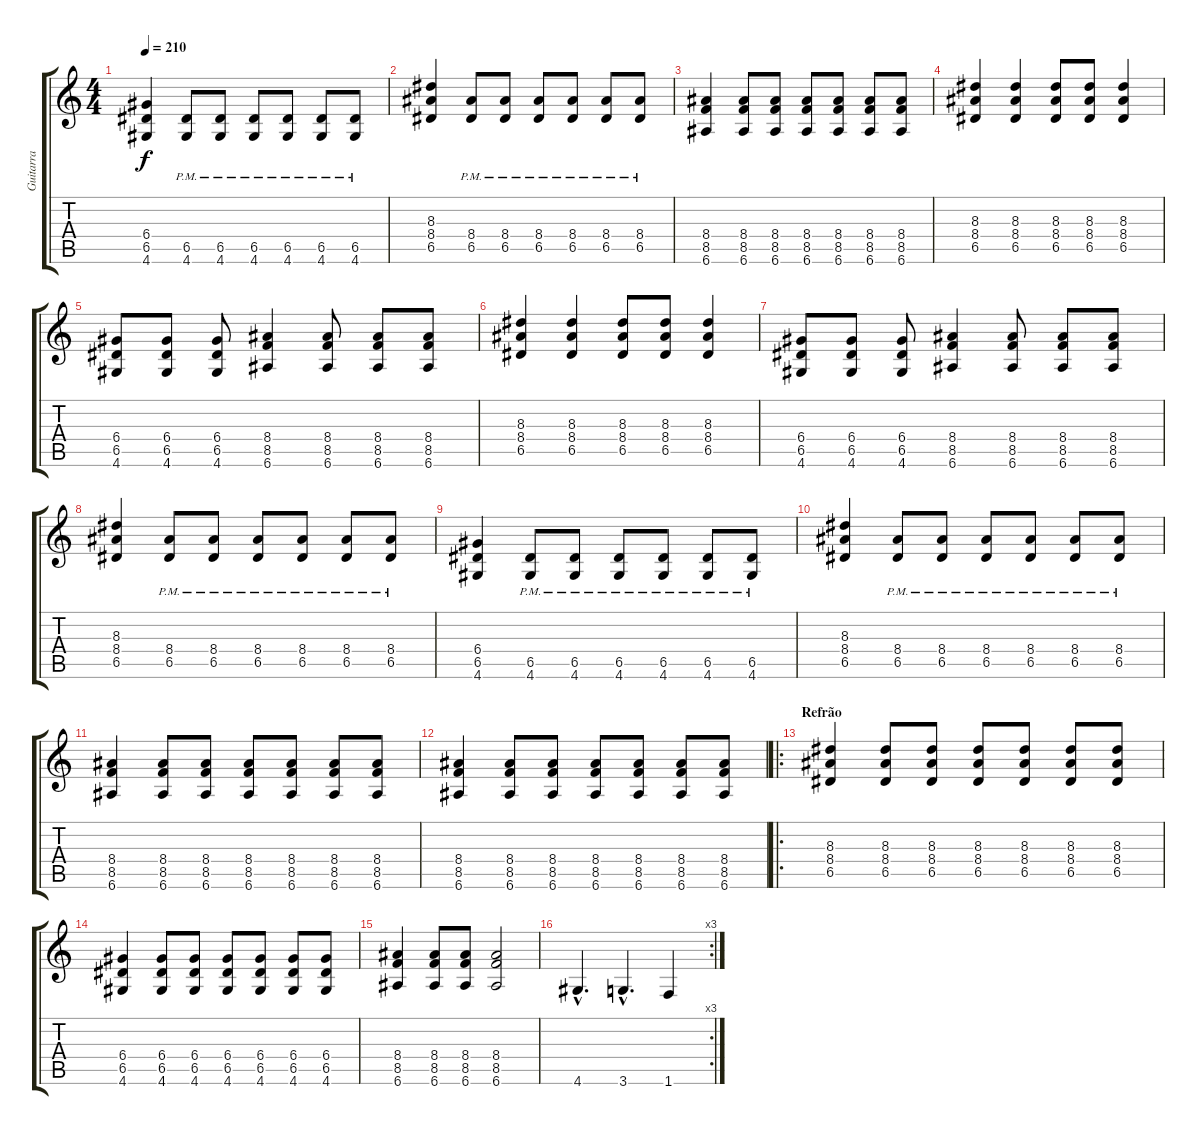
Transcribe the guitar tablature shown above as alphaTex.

\track ("Guitarra" "Guitarra") {instrument distortionguitar}
\staff {score tabs}
\tuning (E4 B3 G3 D3 A2 E2) {hide}
\ts (4 4)
\tempo 210
\clef g2
\ks c
(6.4 6.5 4.6).4{dy f} (6.5{pm} 4.6{pm}).8 (6.5{pm} 4.6{pm}).8 (6.5{pm} 4.6{pm}).8 (6.5{pm} 4.6{pm}).8 (6.5{pm} 4.6{pm}).8 (6.5{pm} 4.6{pm}).8 |
(8.3 8.4 6.5).4 (8.4{pm} 6.5{pm}).8 (8.4{pm} 6.5{pm}).8 (8.4{pm} 6.5{pm}).8 (8.4{pm} 6.5{pm}).8 (8.4{pm} 6.5{pm}).8 (8.4{pm} 6.5{pm}).8 |
(8.4 8.5 6.6).4 (8.4 8.5 6.6).8 (8.4 8.5 6.6).8 (8.4 8.5 6.6).8 (8.4 8.5 6.6).8 (8.4 8.5 6.6).8 (8.4 8.5 6.6).8 |
(8.3 8.4 6.5).4 (8.3 8.4 6.5).4 (8.3 8.4 6.5).8 (8.3 8.4 6.5).8 (8.3 8.4 6.5).4 |
(6.4 6.5 4.6).8 (6.4 6.5 4.6).8 (6.4 6.5 4.6).8 (8.4 8.5 6.6).4 (8.4 8.5 6.6).8 (8.4 8.5 6.6).8 (8.4 8.5 6.6).8 |
(8.3 8.4 6.5).4 (8.3 8.4 6.5).4 (8.3 8.4 6.5).8 (8.3 8.4 6.5).8 (8.3 8.4 6.5).4 |
(6.4 6.5 4.6).8 (6.4 6.5 4.6).8 (6.4 6.5 4.6).8 (8.4 8.5 6.6).4 (8.4 8.5 6.6).8 (8.4 8.5 6.6).8 (8.4 8.5 6.6).8 |
(8.3 8.4 6.5).4 (8.4{pm} 6.5{pm}).8 (8.4{pm} 6.5{pm}).8 (8.4{pm} 6.5{pm}).8 (8.4{pm} 6.5{pm}).8 (8.4{pm} 6.5{pm}).8 (8.4{pm} 6.5{pm}).8 |
(6.4 6.5 4.6).4 (6.5{pm} 4.6{pm}).8 (6.5{pm} 4.6{pm}).8 (6.5{pm} 4.6{pm}).8 (6.5{pm} 4.6{pm}).8 (6.5{pm} 4.6{pm}).8 (6.5{pm} 4.6{pm}).8 |
(8.3 8.4 6.5).4 (8.4{pm} 6.5{pm}).8 (8.4{pm} 6.5{pm}).8 (8.4{pm} 6.5{pm}).8 (8.4{pm} 6.5{pm}).8 (8.4{pm} 6.5{pm}).8 (8.4{pm} 6.5{pm}).8 |
(8.4 8.5 6.6).4 (8.4 8.5 6.6).8 (8.4 8.5 6.6).8 (8.4 8.5 6.6).8 (8.4 8.5 6.6).8 (8.4 8.5 6.6).8 (8.4 8.5 6.6).8 |
(8.4 8.5 6.6).4 (8.4 8.5 6.6).8 (8.4 8.5 6.6).8 (8.4 8.5 6.6).8 (8.4 8.5 6.6).8 (8.4 8.5 6.6).8 (8.4 8.5 6.6).8 |
\ro
\section ("" "Refrão")
(8.3 8.4 6.5).4 (8.3 8.4 6.5).8 (8.3 8.4 6.5).8 (8.3 8.4 6.5).8 (8.3 8.4 6.5).8 (8.3 8.4 6.5).8 (8.3 8.4 6.5).8 |
(6.4 6.5 4.6).4 (6.4 6.5 4.6).8 (6.4 6.5 4.6).8 (6.4 6.5 4.6).8 (6.4 6.5 4.6).8 (6.4 6.5 4.6).8 (6.4 6.5 4.6).8 |
(8.4 8.5 6.6).4 (8.4 8.5 6.6).8 (8.4 8.5 6.6).8 (8.4 8.5 6.6).2 |
\rc 3
4.6{hac}.4{d} 3.6{hac}.4{d} 1.6.4
